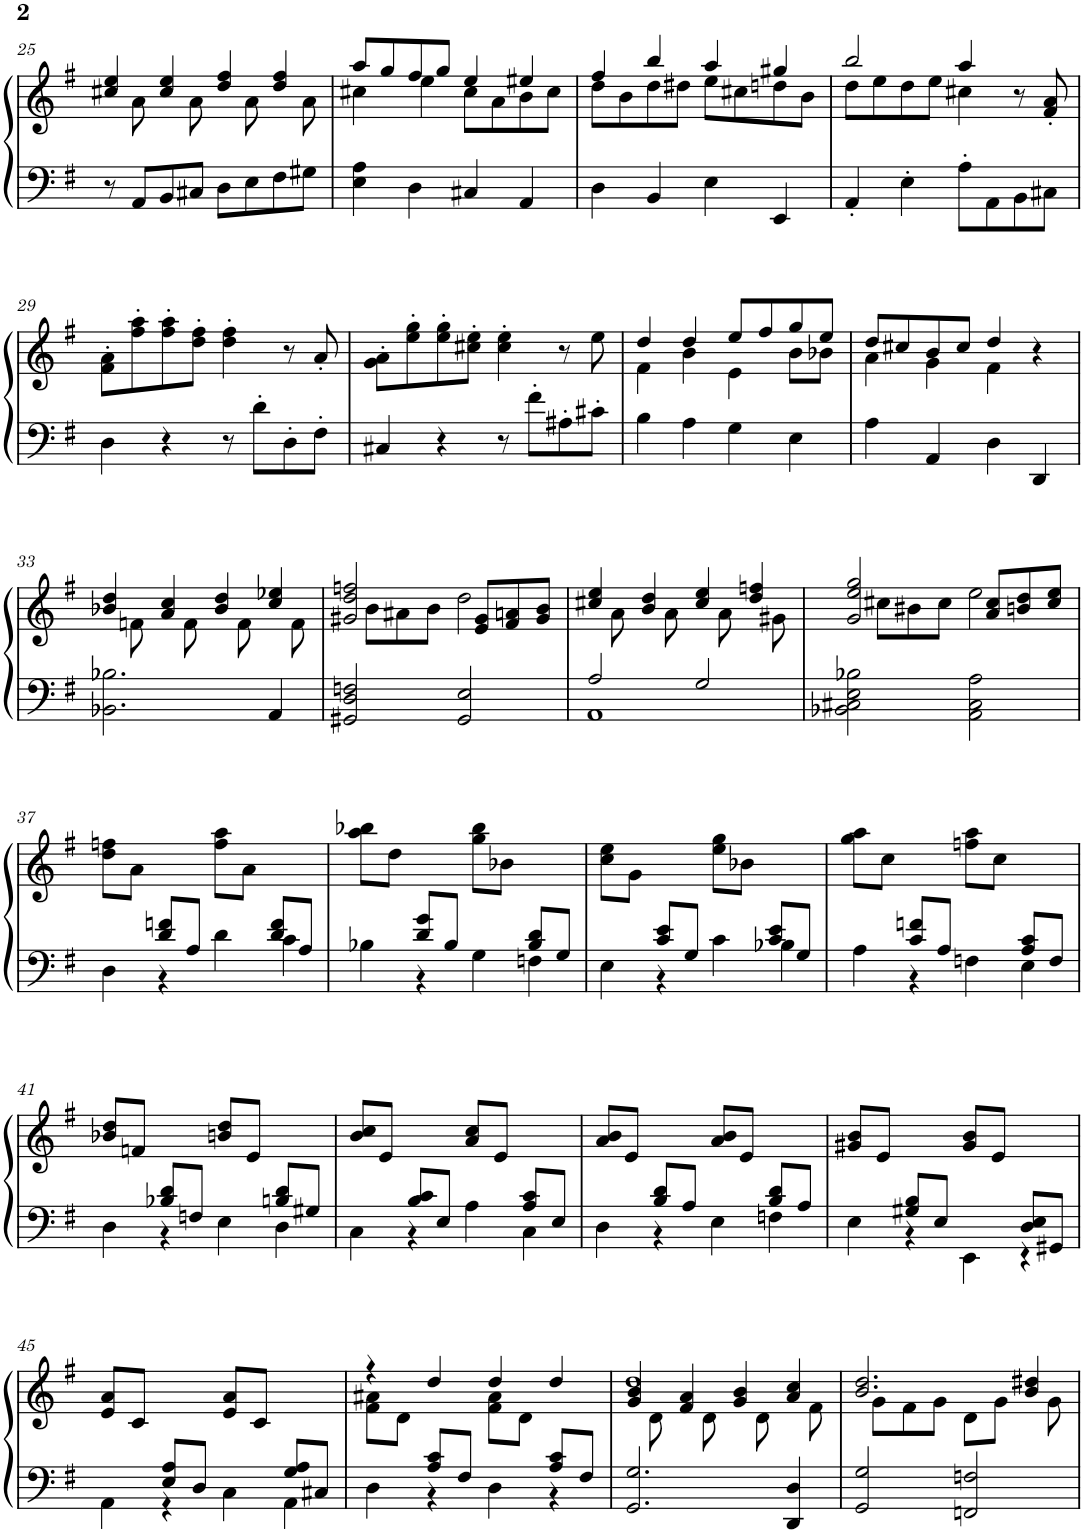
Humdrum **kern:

**kern	**kern
*part1	*part1
*staff2	*staff1
*I"Piano	*
*I'Pno.	*
!!LO:PB:g=z
*clefF4	*clefG2
*k[f#]	*k[f#]
*M4/4	*M4/4
=25	=25
*	*^
8r	4cc#X/ 4ee/	8ryy
8AA/L	.	8a\
8BB/	4cc#/ 4ee/	8ryy
8C#X/J	.	8a\
8D\L	4dd/ 4ff#/	8ryy
8E\	.	8a\
8F#\	4dd/ 4ff#/	8ryy
8G#X\J	.	8a\
=26	=26	=26
4E\ 4A\	8aa/L	4cc#X\
.	8gg/	.
4D\	8ff#/	4ee\
.	8gg/J	.
4C#X/	4ee/	8cc#\L
.	.	8a\
4AA/	4ee#X/	8b\
.	.	8cc#\J
=27	=27	=27
4D\	4ff#/	8dd\L
.	.	8b\
4BB/	4bb/	8dd\
.	.	8dd#X\J
4E\	4aa/	8ee\L
.	.	8cc#X\
4EE/	4gg#X/	8ddn\
.	.	8b\J
=28	=28	=28
4AA'/	2bb/	8dd\L
.	.	8ee\
4E'\	.	8dd\
.	.	8ee\J
8A'\L	4aa/	4cc#X\
8AA\	.	.
8BB\	8r	4ryy
8C#X\J	8f#/' 8a/'	.
*	*v	*v
!!LO:LB:g=z
=29	=29
4D\	8f#\' 8a\'L
.	8ff#\' 8aa\'
4r	8ff#\' 8aa\'
.	8dd\' 8ff#\'J
8r	4dd\' 4ff#\'
8d'\L	.
8D'\	8r
8F#'\J	8a'/
=30	=30
4C#X/	8g\' 8a\'L
.	8ee\' 8gg\'
4r	8ee\' 8gg\'
.	8cc#X\' 8ee\'J
8r	4cc#\' 4ee\'
8f#'\L	.
8A#X'\	8r
8c#X'\J	8ee\
=31	=31
*	*^
4B\	4dd/	4f#\
4A\	4dd/	4b\
4G\	8ee/L	4e\
.	8ff#/	.
4E\	8gg/	8b\L
.	8ee/J	8b-X\J
=32	=32	=32
4A\	8dd/L	4a\
.	8cc#X/	.
4AA/	8b/	4g\
.	8cc#/J	.
4D\	4dd/	4f#\
4DD/	4r	4ryy
!!LO:LB:g=z	!!
=33	=33	=33
2.BB-X\ 2.B-X\	4b-X/ 4dd/	8ryy
.	.	8fn\
.	4a/ 4cc/	8ryy
.	.	8f\
.	4b-/ 4dd/	8ryy
.	.	8f\
4AA/	4cc/ 4ee-X/	8ryy
.	.	8f\
=34	=34	=34
2GG#X/ 2D/ 2Fn/	2g#X/ 2dd/ 2ffn/	8ryy
.	.	8b\L
.	.	8a#X\
.	.	8b\J
2GG#/ 2E/	8ryy	2dd\
.	8e/ 8g#/L	.
.	8f#/ 8an/	.
.	8g#/ 8b/J	.
=35	=35	=35
*^	*	*
2A/	1AA	4cc#X/ 4ee/	8ryy
.	.	.	8a\
.	.	4b/ 4dd/	8ryy
.	.	.	8a\
2G/	.	4cc#/ 4ee/	8ryy
.	.	.	8a\
.	.	4dd/ 4ffn/	8ryy
.	.	.	8g#X\
*v	*v	*	*
=36	=36	=36
2BB-X\ 2C#X\ 2E\ 2B-X\	2g/ 2ee/ 2gg/	8ryy
.	.	8cc#X\L
.	.	8b#X\
.	.	8cc#\J
2AA\ 2C#\ 2A\	8ryy	2ee\
.	8a/ 8cc#/L	.
.	8bn/ 8dd/	.
.	8cc#/ 8ee/J	.
*	*v	*v
!!LO:LB:g=z
=37	=37
*^	*
4ryy	4D\	8dd\ 8ffn\L
.	.	8a\J
8d/ 8fn/L	4r	4ryy
8A/J	.	.
4ryy	4d\	8ff\ 8aa\L
.	.	8a\J
8d/ 8f/L	4c\	4ryy
8A/J	.	.
=38	=38	=38
4ryy	4B-X\	8aa\ 8bb-X\L
.	.	8dd\J
8d/ 8g/L	4r	4ryy
8B-/J	.	.
4ryy	4G\	8gg\ 8bb-\L
.	.	8b-X\J
8B-/ 8d/L	4Fn\	4ryy
8G/J	.	.
=39	=39	=39
4ryy	4E\	8cc\ 8ee\L
.	.	8g\J
8c/ 8e/L	4r	4ryy
8G/J	.	.
4ryy	4c\	8ee\ 8gg\L
.	.	8b-X\J
8c/ 8e/L	4B-X\	4ryy
8G/J	.	.
=40	=40	=40
4ryy	4A\	8gg\ 8aa\L
.	.	8cc\J
8c/ 8fn/L	4r	4ryy
8A/J	.	.
4ryy	4Fn\	8ffn\ 8aa\L
.	.	8cc\J
8A/ 8c/L	4E\	4ryy
8F/J	.	.
!!LO:LB:g=z
=41	=41	=41
4ryy	4D\	8b-X/ 8dd/L
.	.	8fn/J
8B-X/ 8d/L	4r	4ryy
8Fn/J	.	.
4ryy	4E\	8bn/ 8dd/L
.	.	8e/J
8Bn/ 8d/L	4D\	4ryy
8G#X/J	.	.
=42	=42	=42
4ryy	4C\	8b/ 8cc/L
.	.	8e/J
8B/ 8c/L	4r	4ryy
8E/J	.	.
4ryy	4A\	8a/ 8cc/L
.	.	8e/J
8A/ 8c/L	4C\	4ryy
8E/J	.	.
=43	=43	=43
4ryy	4D\	8a/ 8b/L
.	.	8e/J
8B/ 8d/L	4r	4ryy
8A/J	.	.
4ryy	4E\	8a/ 8b/L
.	.	8e/J
8B/ 8d/L	4Fn\	4ryy
8A/J	.	.
=44	=44	=44
4ryy	4E\	8g#X/ 8b/L
.	.	8e/J
8G#X/ 8B/L	4r	4ryy
8E/J	.	.
4ryy	4EE\	8g#/ 8b/L
.	.	8e/J
8D/ 8E/L	4r	4ryy
8GG#X/J	.	.
!!LO:LB:g=z
=45	=45	=45
4ryy	4AA\	8e/ 8a/L
.	.	8c/J
8E/ 8A/L	4r	4ryy
8D/J	.	.
4ryy	4C\	8e/ 8a/L
.	.	8c/J
8G/ 8A/L	4AA\	4ryy
8C#X/J	.	.
=46	=46	=46
*	*	*^
4ryy	4D\	4r	8f#\ 8a#X\L
.	.	.	8d\J
8A/ 8c/L	4r	4dd/	4ryy
8F#/J	.	.	.
4ryy	4D\	4dd/	8f#\ 8a#\L
.	.	.	8d\J
8A/ 8c/L	4r	4dd/	4ryy
8F#/J	.	.	.
*v	*v	*	*
=47	=47	=47
*	*	*^
2.GG/ 2.G/	4g/ 4b/	8ryy	1dd
.	.	8d\	.
.	4f#/ 4a/	8ryy	.
.	.	8d\	.
.	4g/ 4b/	8ryy	.
.	.	8d\	.
4DD/ 4D/	4a/ 4cc/	8ryy	.
.	.	8f#\	.
*	*	*v	*v
=48	=48	=48
2GG/ 2G/	2.b/ 2.dd/	8ryy
.	.	8g\L
.	.	8f#\
.	.	8g\J
2FFn/ 2Fn/	.	8d\L
.	.	8g\J
.	4b/ 4dd#X/	8ryy
.	.	8g\
*	*v	*v
=	=
*-	*-
